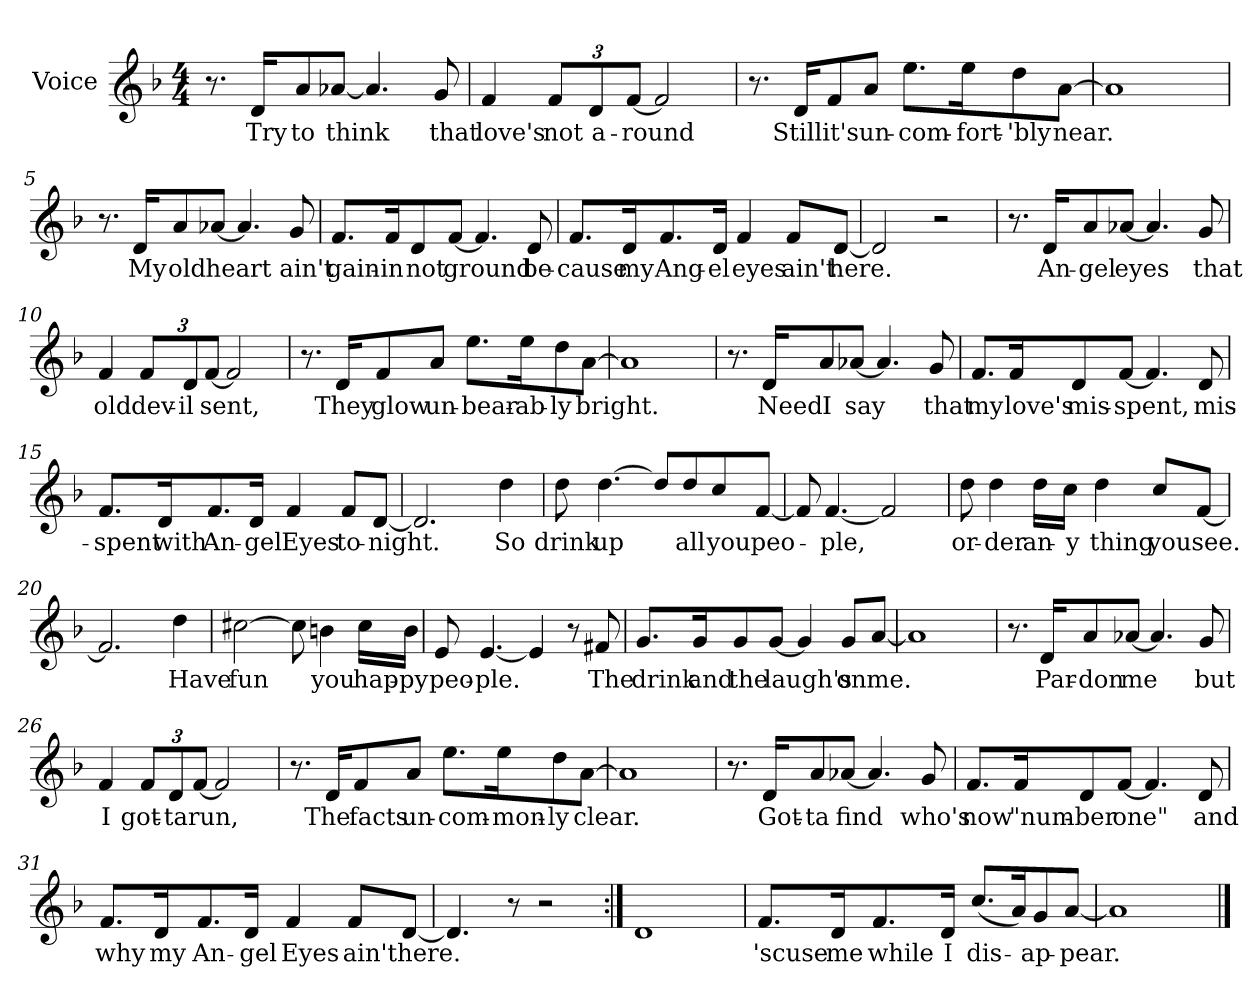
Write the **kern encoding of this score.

**kern	**text
*part1	*part1
*staff1	*staff1
*I"Voice	*
*clefG2	*
*k[b-]	*
*F:	*
*M4/4	*
=1	=1
8.r	.
16d/L	Try
8a/	to
[8a-X/J	think
4.a-/]	.
8g/	that
=2	=2
4f/	love's
*Xbrackettup	*
12f/L	not
12d/	a-
[12f/J	-round
2f/]	.
=3	=3
8.r	.
16d/L	Still
8f/	it's
8a/J	un-
8.ee\L	-com-
16ee\	fort-
8dd\	-'bly
[8a\J	near.
=4	=4
1a]	.
!!LO:LB:g=z
=5	=5
8.r	.
16d/L	My
8a/	old
[8a-X/J	heart
4.a-/]	.
8g/	ain't
=6	=6
8.f/L	gain-
16f/	-in
8d/	not
[8f/J	ground
4.f/]	.
8d/	be-
=7	=7
8.f/L	-cause
16d/	my
8.f/	Ang-
16d/J	-el
4f/	eyes
8f/L	ain't
[8d/J	here.
=8	=8
2d/]	.
2r	.
!!LO:LB:g=z
=9	=9
8.r	.
16d/L	An-
8a/	-gel
[8a-X/J	eyes
4.a-/]	.
8g/	that
=10	=10
4f/	old
12f/L	dev-
12d/	-il
[12f/J	sent,
2f/]	.
=11	=11
8.r	.
16d/L	They
8f/	glow
8a/J	un-
8.ee\L	-bear-
16ee\	-ab-
8dd\	-ly
[8a\J	bright.
=12	=12
1a]	.
!!LO:LB:g=z
=13	=13
8.r	.
16d/L	Need
8a/	I
[8a-X/J	say
4.a-/]	.
8g/	that
=14	=14
8.f/L	my
16f/	love's
8d/	mis-
[8f/J	-spent,
4.f/]	.
8d/	mis-
=15	=15
8.f/L	-spent
16d/	with
8.f/	An-
16d/J	-gel
4f/	Eyes
8f/L	to-
[8d/J	-night.
=16	=16
2.d/]	.
4dd\	So
!!LO:LB:g=z
=17	=17
8dd\	drink
[4.dd\	up
8dd/L]	.
8dd/	all
8cc/	you
[8f/J	peo-
=18	=18
8f/]	.
[4.f/	-ple,
2f/]	.
=19	=19
8dd\	or-
4dd\	-der
16dd\L	an-
16cc\J	-y
4dd\	thing
8cc/L	you
[8f/J	see.
=20	=20
2.f/]	.
4dd\	Have
=21	=21
[2cc#X\	fun
8cc#\]	.
4bn\	you
16cc#\L	hap-
16b\J	-py
!!LO:LB:g=z
=22	=22
8e/	peo-
[4.e/	-ple.
4e/]	.
8r	.
8f#X/	The
=23	=23
8.g/L	drink
16g/	and
8g/	the
[8g/J	laugh's
4g/]	.
8g/L	on
[8a/J	me.
=24	=24
1a]	.
=25	=25
8.r	.
16d/L	Par-
8a/	-don
[8a-X/J	me
4.a-/]	.
8g/	but
=26	=26
4f/	I
12f/L	got-
12d/	-ta
[12f/J	run,
2f/]	.
!!LO:LB:g=z
=27	=27
8.r	.
16d/L	The
8f/	facts
8a/J	un-
8.ee\L	-com-
16ee\	-mon-
8dd\	-ly
[8a\J	clear.
=28	=28
1a]	.
=29	=29
8.r	.
16d/L	Got-
8a/	-ta
[8a-X/J	find
4.a-/]	.
8g/	who's
=30	=30
8.f/L	now
16f/	"num-
8d/	-ber
[8f/J	one"
4.f/]	.
8d/	and
!!LO:LB:g=z
=31	=31
8.f/L	why
16d/	my
8.f/	An-
16d/J	-gel
4f/	Eyes
8f/L	ain't
[8d/J	here.
=32	=32
4.d/]	.
8r	.
2r	.
=33:|!	=33:|!
1d	.
=34	=34
8.f/L	'scuse
16d/	me
8.f/	while
16d/J	I
(8.cc/L	dis-
16a/)	.
8g/	-ap-
[8a/J	-pear.
=35	=35
1a]	.
==	==
*-	*-
